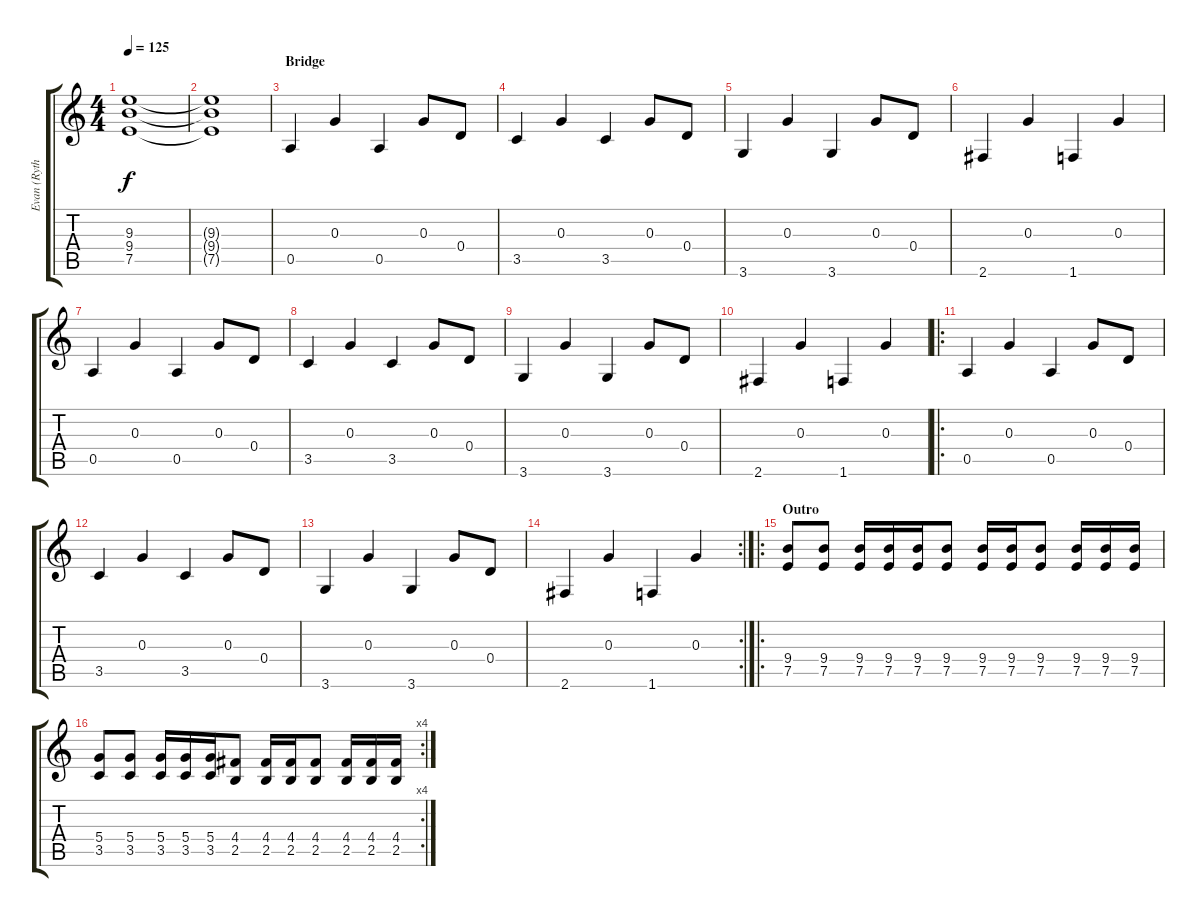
\track ("Evan (Rythm)" "Evan (Ryth") {instrument overdrivenguitar}
\staff {score tabs}
\tuning (E4 B3 G3 D3 A2 E2) {hide}
\ts (4 4)
\tempo 125
\clef g2
\ks c
(9.3 9.4 7.5).1{dy f} |
(9.3{t} 9.4{t} 7.5{t}).1 |
\section ("" "Bridge")
0.5.4{instrument electricguitarclean} 0.3.4 0.5.4 0.3.8 0.4.8 |
3.5.4 0.3.4 3.5.4 0.3.8 0.4.8 |
3.6.4 0.3.4 3.6.4 0.3.8 0.4.8 |
2.6.4 0.3.4 1.6.4 0.3.4 |
0.5.4{instrument electricguitarclean} 0.3.4 0.5.4 0.3.8 0.4.8 |
3.5.4 0.3.4 3.5.4 0.3.8 0.4.8 |
3.6.4 0.3.4 3.6.4 0.3.8 0.4.8 |
2.6.4 0.3.4 1.6.4 0.3.4 |
\ro
0.5.4 0.3.4 0.5.4 0.3.8 0.4.8 |
3.5.4 0.3.4 3.5.4 0.3.8 0.4.8 |
3.6.4 0.3.4 3.6.4 0.3.8 0.4.8 |
\rc 2
2.6.4 0.3.4 1.6.4 0.3.4 |
\ro
\section ("" "Outro")
(9.4 7.5).8{instrument overdrivenguitar} (9.4 7.5).8 (9.4 7.5).16 (9.4 7.5).16 (9.4 7.5).16 (9.4 7.5).8 (9.4 7.5).16 (9.4 7.5).16 (9.4 7.5).8 (9.4 7.5).16 (9.4 7.5).16 (9.4 7.5).16 |
\rc 4
(5.4 3.5).8 (5.4 3.5).8 (5.4 3.5).16 (5.4 3.5).16 (5.4 3.5).16 (4.4 2.5).8 (4.4 2.5).16 (4.4 2.5).16 (4.4 2.5).8 (4.4 2.5).16 (4.4 2.5).16 (4.4 2.5).16
